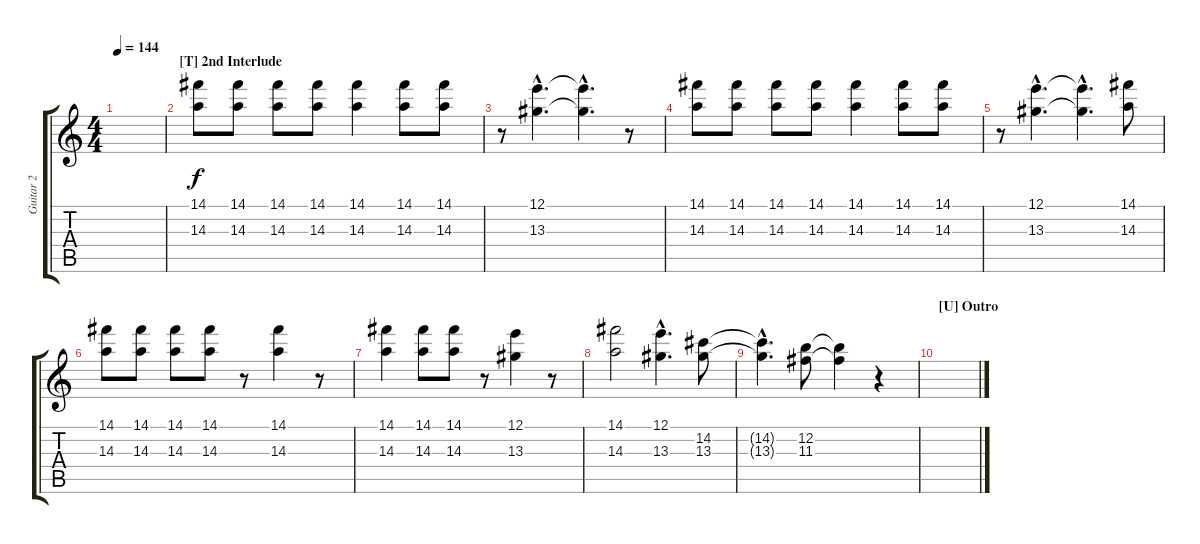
\track ("Guitar 2" "Guitar 2") {instrument electricguitarjazz}
\staff {score tabs}
\tuning (E4 B3 G3 D3 A2 E2) {hide}
\ts (4 4)
\tempo 144
\clef g2
\ks c
|
\section ("" "[T] 2nd Interlude")
(14.1 14.3).8 (14.1 14.3).8 (14.1 14.3).8 (14.1 14.3).8 (14.1 14.3).4 (14.1 14.3).8 (14.1 14.3).8 |
r.8 (12.1{hac} 13.3{hac}).4{d} (12.1{hac t} 13.3{hac t}).4{d} r.8 |
(14.1 14.3).8 (14.1 14.3).8 (14.1 14.3).8 (14.1 14.3).8 (14.1 14.3).4 (14.1 14.3).8 (14.1 14.3).8 |
r.8 (12.1{hac} 13.3{hac}).4{d} (12.1{hac t} 13.3{hac t}).4{d} (14.1 14.3).8 |
(14.1 14.3).8 (14.1 14.3).8 (14.1 14.3).8 (14.1 14.3).8 r.8 (14.1 14.3).4 r.8 |
(14.1 14.3).4 (14.1 14.3).8 (14.1 14.3).8 r.8 (12.1 13.3).4 r.8 |
(14.1 14.3).2 (12.1{hac} 13.3{hac}).4{d} (14.2 13.3).8 |
(14.2{hac t} 13.3{hac t}).4{d} (12.2 11.3).8 (12.2{t} 11.3{t}).4 r.4 |
\section ("" "[U] Outro")
